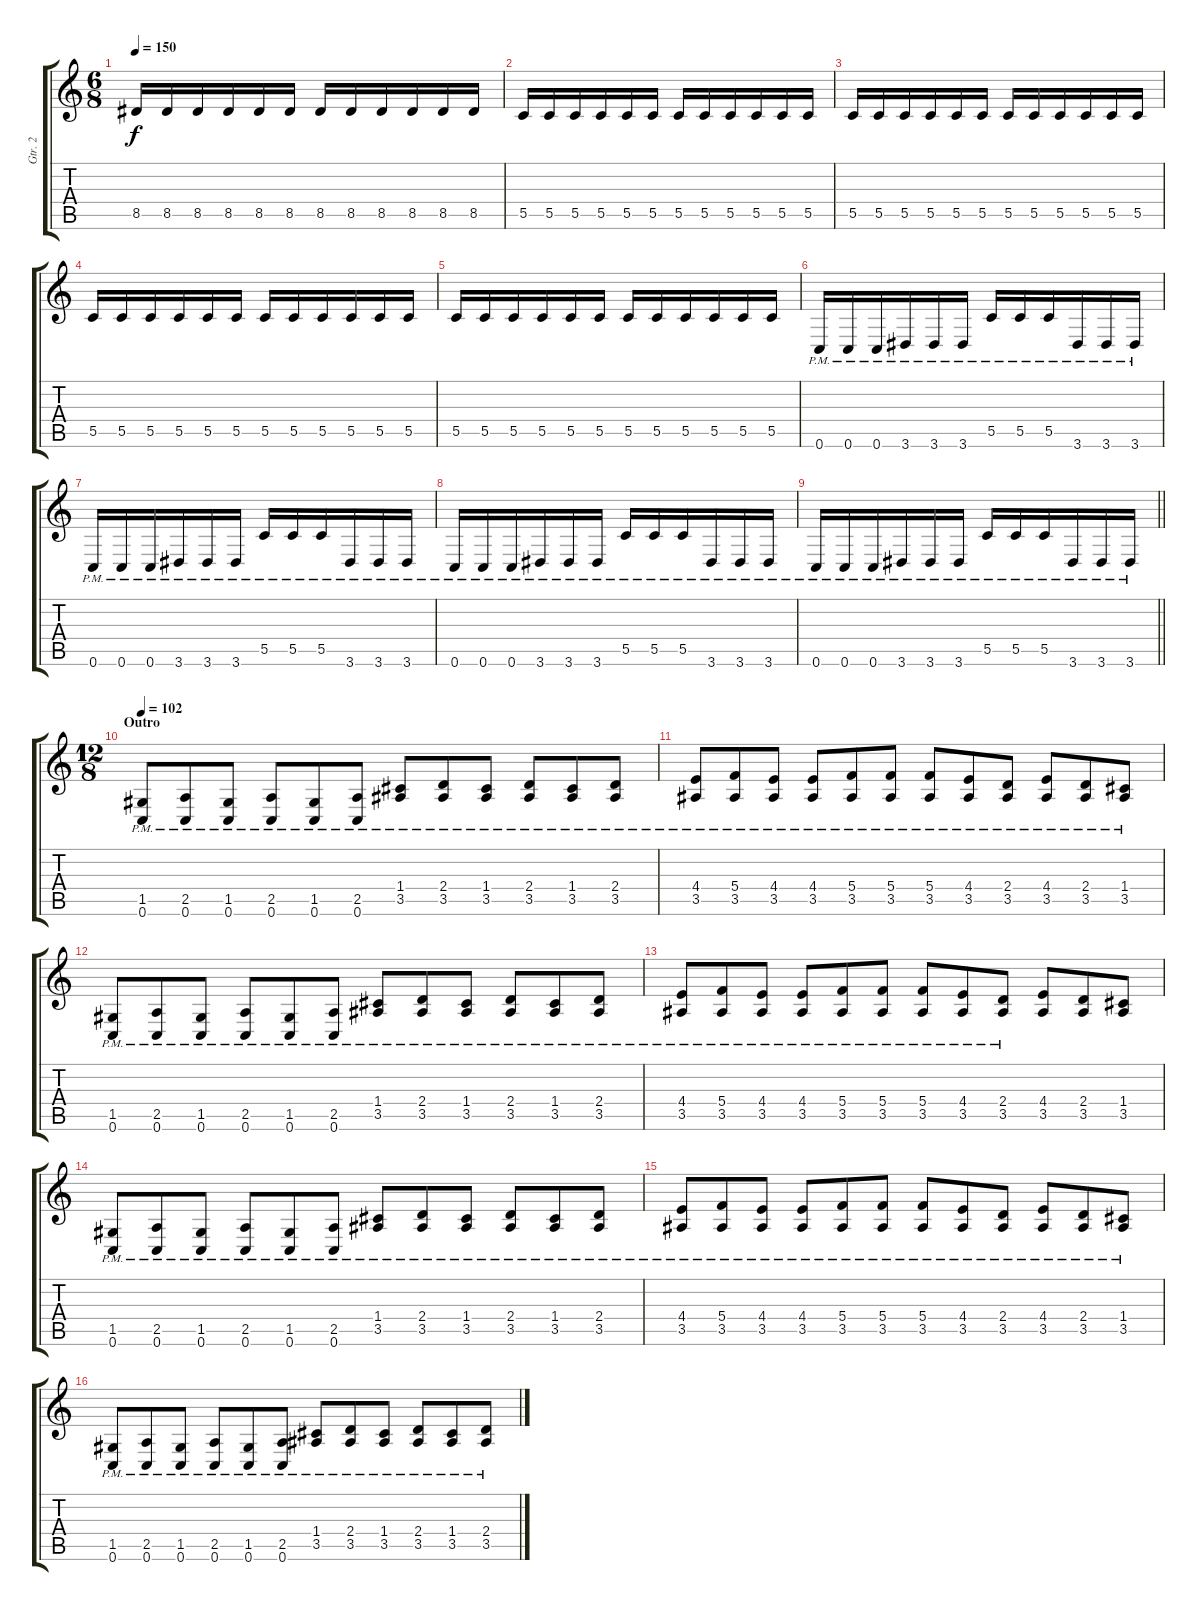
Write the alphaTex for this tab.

\track ("Gtr. 2" "Gtr. 2") {instrument distortionguitar}
\staff {score tabs}
\tuning (D4 A3 F3 C3 G2 C2) {hide}
\ts (6 8)
\tempo 150
\clef g2
\ks c
8.5.16{dy f} 8.5.16 8.5.16 8.5.16 8.5.16 8.5.16 8.5.16 8.5.16 8.5.16 8.5.16 8.5.16 8.5.16 |
5.5.16 5.5.16 5.5.16 5.5.16 5.5.16 5.5.16 5.5.16 5.5.16 5.5.16 5.5.16 5.5.16 5.5.16 |
5.5.16 5.5.16 5.5.16 5.5.16 5.5.16 5.5.16 5.5.16 5.5.16 5.5.16 5.5.16 5.5.16 5.5.16 |
5.5.16 5.5.16 5.5.16 5.5.16 5.5.16 5.5.16 5.5.16 5.5.16 5.5.16 5.5.16 5.5.16 5.5.16 |
5.5.16 5.5.16 5.5.16 5.5.16 5.5.16 5.5.16 5.5.16 5.5.16 5.5.16 5.5.16 5.5.16 5.5.16 |
0.6{pm}.16 0.6{pm}.16 0.6{pm}.16 3.6{pm}.16 3.6{pm}.16 3.6{pm}.16 5.5{pm}.16 5.5{pm}.16 5.5{pm}.16 3.6{pm}.16 3.6{pm}.16 3.6{pm}.16 |
0.6{pm}.16 0.6{pm}.16 0.6{pm}.16 3.6{pm}.16 3.6{pm}.16 3.6{pm}.16 5.5{pm}.16 5.5{pm}.16 5.5{pm}.16 3.6{pm}.16 3.6{pm}.16 3.6{pm}.16 |
0.6{pm}.16 0.6{pm}.16 0.6{pm}.16 3.6{pm}.16 3.6{pm}.16 3.6{pm}.16 5.5{pm}.16 5.5{pm}.16 5.5{pm}.16 3.6{pm}.16 3.6{pm}.16 3.6{pm}.16 |
\barLineRight lightlight
0.6{pm}.16 0.6{pm}.16 0.6{pm}.16 3.6{pm}.16 3.6{pm}.16 3.6{pm}.16 5.5{pm}.16 5.5{pm}.16 5.5{pm}.16 3.6{pm}.16 3.6{pm}.16 3.6{pm}.16 |
\ts (12 8)
\section ("" "Outro")
\tempo 102
(1.5{pm} 0.6{pm}).8 (2.5{pm} 0.6{pm}).8 (1.5{pm} 0.6{pm}).8 (2.5{pm} 0.6{pm}).8 (1.5{pm} 0.6{pm}).8 (2.5{pm} 0.6{pm}).8 (1.4{pm} 3.5{pm}).8 (2.4{pm} 3.5{pm}).8 (1.4{pm} 3.5{pm}).8 (2.4{pm} 3.5{pm}).8 (1.4{pm} 3.5{pm}).8 (2.4{pm} 3.5{pm}).8 |
(4.4{pm} 3.5{pm}).8 (5.4{pm} 3.5{pm}).8 (4.4{pm} 3.5{pm}).8 (4.4{pm} 3.5{pm}).8 (5.4{pm} 3.5{pm}).8 (5.4{pm} 3.5{pm}).8 (5.4{pm} 3.5{pm}).8 (4.4{pm} 3.5{pm}).8 (2.4{pm} 3.5{pm}).8 (4.4{pm} 3.5{pm}).8 (2.4{pm} 3.5{pm}).8 (1.4{pm} 3.5{pm}).8 |
(1.5{pm} 0.6{pm}).8 (2.5{pm} 0.6{pm}).8 (1.5{pm} 0.6{pm}).8 (2.5{pm} 0.6{pm}).8 (1.5{pm} 0.6{pm}).8 (2.5{pm} 0.6{pm}).8 (1.4{pm} 3.5{pm}).8 (2.4{pm} 3.5{pm}).8 (1.4{pm} 3.5{pm}).8 (2.4{pm} 3.5{pm}).8 (1.4{pm} 3.5{pm}).8 (2.4{pm} 3.5{pm}).8 |
(4.4{pm} 3.5{pm}).8 (5.4{pm} 3.5{pm}).8 (4.4{pm} 3.5{pm}).8 (4.4{pm} 3.5{pm}).8 (5.4{pm} 3.5{pm}).8 (5.4{pm} 3.5{pm}).8 (5.4{pm} 3.5{pm}).8 (4.4{pm} 3.5{pm}).8 (2.4{pm} 3.5{pm}).8 (4.4 3.5).8 (2.4 3.5).8 (1.4 3.5).8 |
(1.5{pm} 0.6{pm}).8 (2.5{pm} 0.6{pm}).8 (1.5{pm} 0.6{pm}).8 (2.5{pm} 0.6{pm}).8 (1.5{pm} 0.6{pm}).8 (2.5{pm} 0.6{pm}).8 (1.4{pm} 3.5{pm}).8 (2.4{pm} 3.5{pm}).8 (1.4{pm} 3.5{pm}).8 (2.4{pm} 3.5{pm}).8 (1.4{pm} 3.5{pm}).8 (2.4{pm} 3.5{pm}).8 |
(4.4{pm} 3.5{pm}).8 (5.4{pm} 3.5{pm}).8 (4.4{pm} 3.5{pm}).8 (4.4{pm} 3.5{pm}).8 (5.4{pm} 3.5{pm}).8 (5.4{pm} 3.5{pm}).8 (5.4{pm} 3.5{pm}).8 (4.4{pm} 3.5{pm}).8 (2.4{pm} 3.5{pm}).8 (4.4{pm} 3.5{pm}).8 (2.4{pm} 3.5{pm}).8 (1.4{pm} 3.5{pm}).8 |
(1.5{pm} 0.6{pm}).8 (2.5{pm} 0.6{pm}).8 (1.5{pm} 0.6{pm}).8 (2.5{pm} 0.6{pm}).8 (1.5{pm} 0.6{pm}).8 (2.5{pm} 0.6{pm}).8 (1.4{pm} 3.5{pm}).8 (2.4{pm} 3.5{pm}).8 (1.4{pm} 3.5{pm}).8 (2.4{pm} 3.5{pm}).8 (1.4{pm} 3.5{pm}).8 (2.4{pm} 3.5{pm}).8
